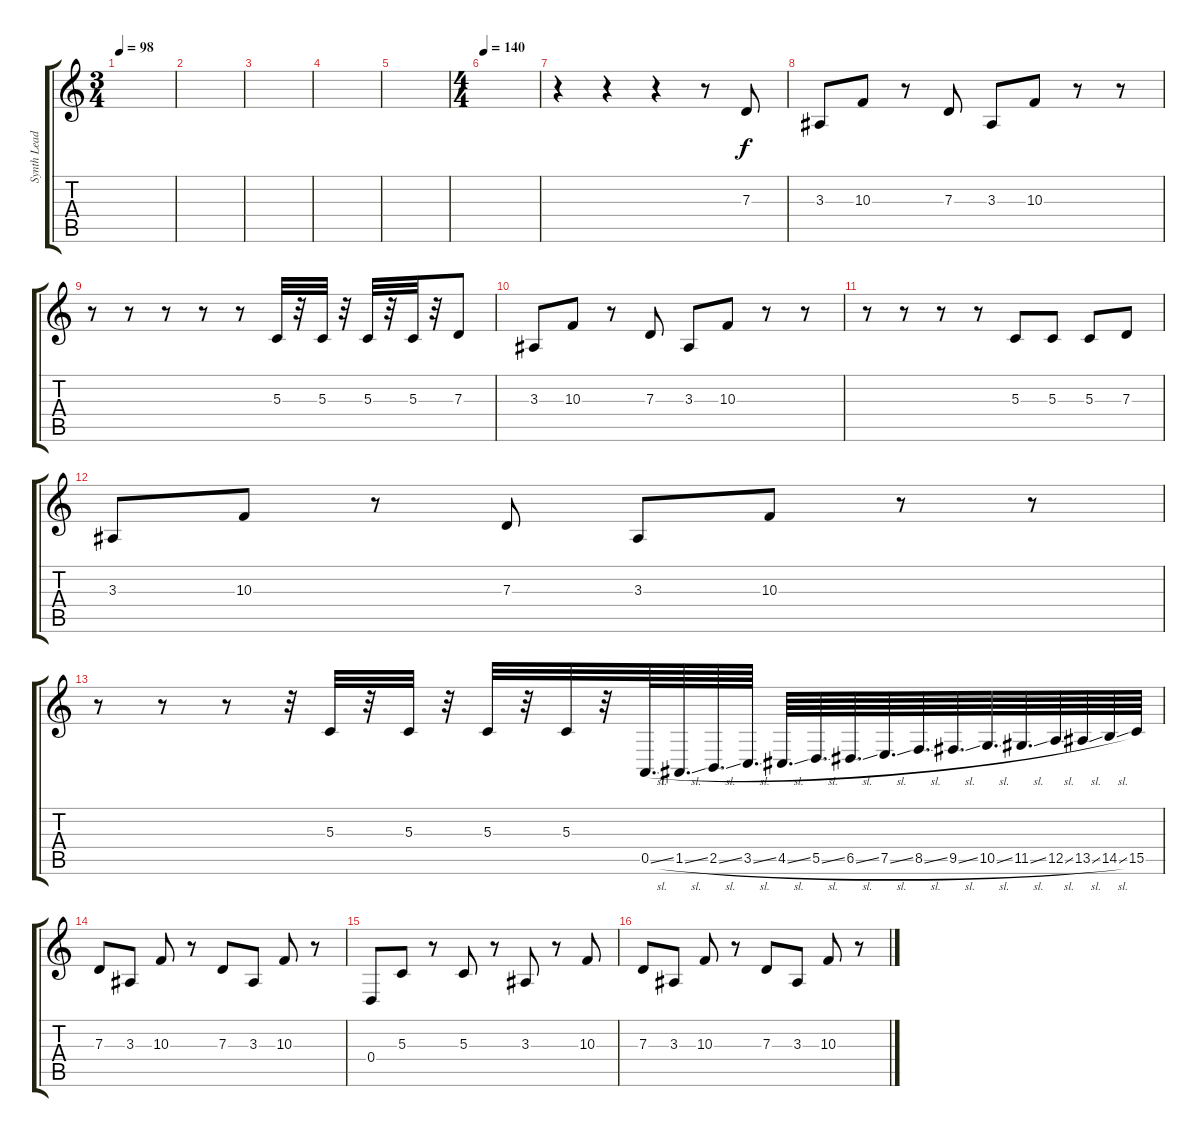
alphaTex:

\track ("Synth Leads" "Synth Lead") {instrument lead2sawtooth}
\staff {score tabs}
\tuning (E4 B3 G3 D3 A2 E2) {hide}
\ts (3 4)
\tempo 98
\clef g2
\ks c
|
|
|
|
|
\ts (4 4)
\tempo 140
|
r.4 r.4 r.4 r.8 7.3.8 |
3.3.8 10.3.8 r.8 7.3.8 3.3.8 10.3.8 r.8 r.8 |
r.8 r.8 r.8 r.8 r.8 5.3.32 r.32 5.3.32 r.32 5.3.32 r.32 5.3.32 r.32 7.3.8 |
3.3.8 10.3.8 r.8 7.3.8 3.3.8 10.3.8 r.8 r.8 |
r.8 r.8 r.8 r.8 5.3.8 5.3.8 5.3.8 7.3.8 |
3.3.8 10.3.8 r.8 7.3.8 3.3.8 10.3.8 r.8 r.8 |
r.8 r.8 r.8 r.32 5.3.32 r.32 5.3.32 r.32 5.3.32 r.32 5.3.32 r.32 0.5{sl}.64{d} 1.5{sl}.64{d} 2.5{sl}.64{d} 3.5{sl}.64{d} 4.5{sl}.64{d} 5.5{sl}.64{d} 6.5{sl}.64{d} 7.5{sl}.64{d} 8.5{sl}.64{d} 9.5{sl}.64{d} 10.5{sl}.64{d} 11.5{sl}.64{d} 12.5{sl}.64 13.5{sl}.64 14.5{sl}.64 15.5.64 |
7.3.8 3.3.8 10.3.8 r.8 7.3.8 3.3.8 10.3.8 r.8 |
0.4.8 5.3.8 r.8 5.3.8 r.8 3.3.8 r.8 10.3.8 |
7.3.8 3.3.8 10.3.8 r.8 7.3.8 3.3.8 10.3.8 r.8
